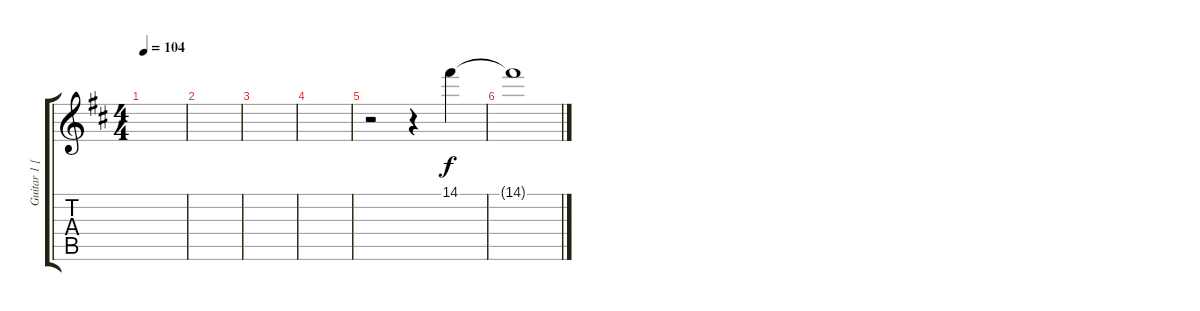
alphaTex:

\track ("Guitar 1 [Slash]" "Guitar 1 [") {instrument overdrivenguitar}
\staff {score tabs}
\tuning (E4 B3 G3 D3 A2 E2) {hide}
\ts (4 4)
\tempo 104
\clef g2
\ks d
|
|
|
|
r.2 r.4 14.1.4{volume 12} |
14.1{t}.1
